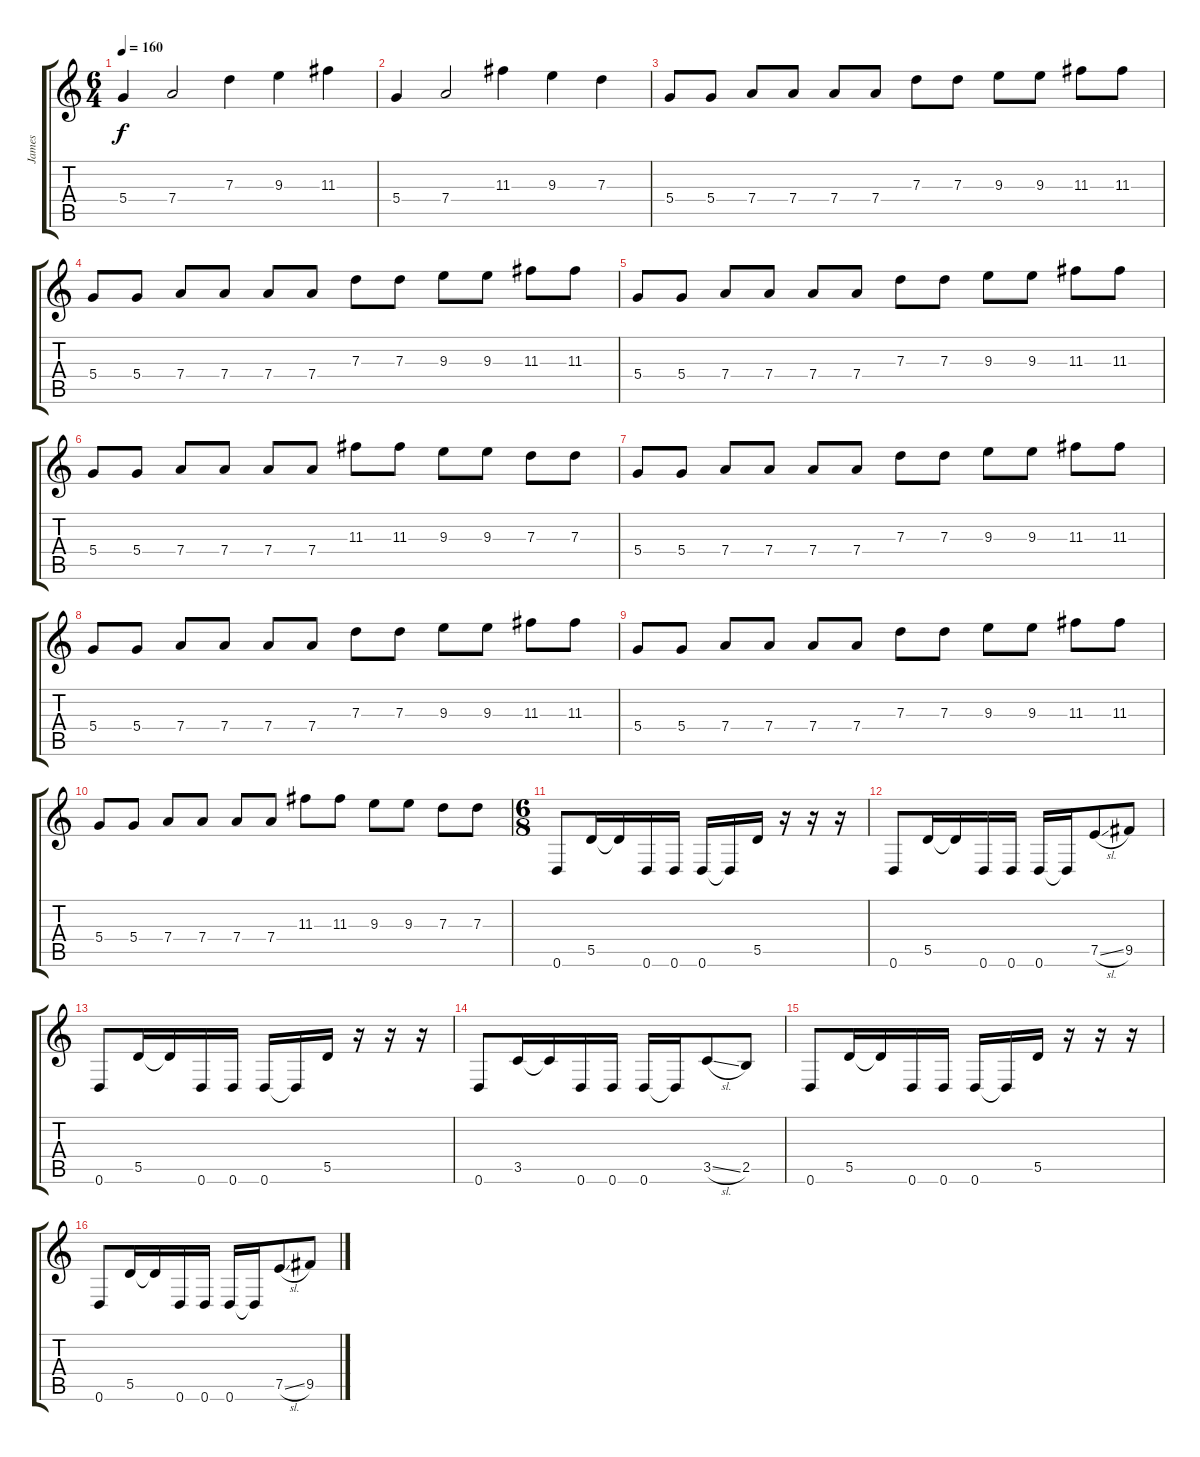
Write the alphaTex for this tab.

\track ("James" "James") {instrument distortionguitar}
\staff {score tabs}
\tuning (E4 B3 G3 D3 A2 D2) {hide}
\ts (6 4)
\tempo 160
\clef g2
\ks c
5.4.4{dy f} 7.4.2 7.3.4 9.3.4 11.3.4 |
5.4.4 7.4.2 11.3.4 9.3.4 7.3.4 |
5.4.8 5.4.8 7.4.8 7.4.8 7.4.8 7.4.8 7.3.8 7.3.8 9.3.8 9.3.8 11.3.8 11.3.8 |
5.4.8 5.4.8 7.4.8 7.4.8 7.4.8 7.4.8 7.3.8 7.3.8 9.3.8 9.3.8 11.3.8 11.3.8 |
5.4.8 5.4.8 7.4.8 7.4.8 7.4.8 7.4.8 7.3.8 7.3.8 9.3.8 9.3.8 11.3.8 11.3.8 |
5.4.8 5.4.8 7.4.8 7.4.8 7.4.8 7.4.8 11.3.8 11.3.8 9.3.8 9.3.8 7.3.8 7.3.8 |
5.4.8 5.4.8 7.4.8 7.4.8 7.4.8 7.4.8 7.3.8 7.3.8 9.3.8 9.3.8 11.3.8 11.3.8 |
5.4.8 5.4.8 7.4.8 7.4.8 7.4.8 7.4.8 7.3.8 7.3.8 9.3.8 9.3.8 11.3.8 11.3.8 |
5.4.8 5.4.8 7.4.8 7.4.8 7.4.8 7.4.8 7.3.8 7.3.8 9.3.8 9.3.8 11.3.8 11.3.8 |
5.4.8 5.4.8 7.4.8 7.4.8 7.4.8 7.4.8 11.3.8 11.3.8 9.3.8 9.3.8 7.3.8 7.3.8 |
\ts (6 8)
0.6.8 5.5.16 5.5{t}.16 0.6.16 0.6.16 0.6.16 0.6{t}.16 5.5.16 r.16 r.16 r.16 |
0.6.8 5.5.16 5.5{t}.16 0.6.16 0.6.16 0.6.16 0.6{t}.16 7.5{sl}.8 9.5.8 |
0.6.8 5.5.16 5.5{t}.16 0.6.16 0.6.16 0.6.16 0.6{t}.16 5.5.16 r.16 r.16 r.16 |
0.6.8 3.5.16 3.5{t}.16 0.6.16 0.6.16 0.6.16 0.6{t}.16 3.5{sl}.8 2.5.8 |
0.6.8 5.5.16 5.5{t}.16 0.6.16 0.6.16 0.6.16 0.6{t}.16 5.5.16 r.16 r.16 r.16 |
0.6.8 5.5.16 5.5{t}.16 0.6.16 0.6.16 0.6.16 0.6{t}.16 7.5{sl}.8 9.5.8
